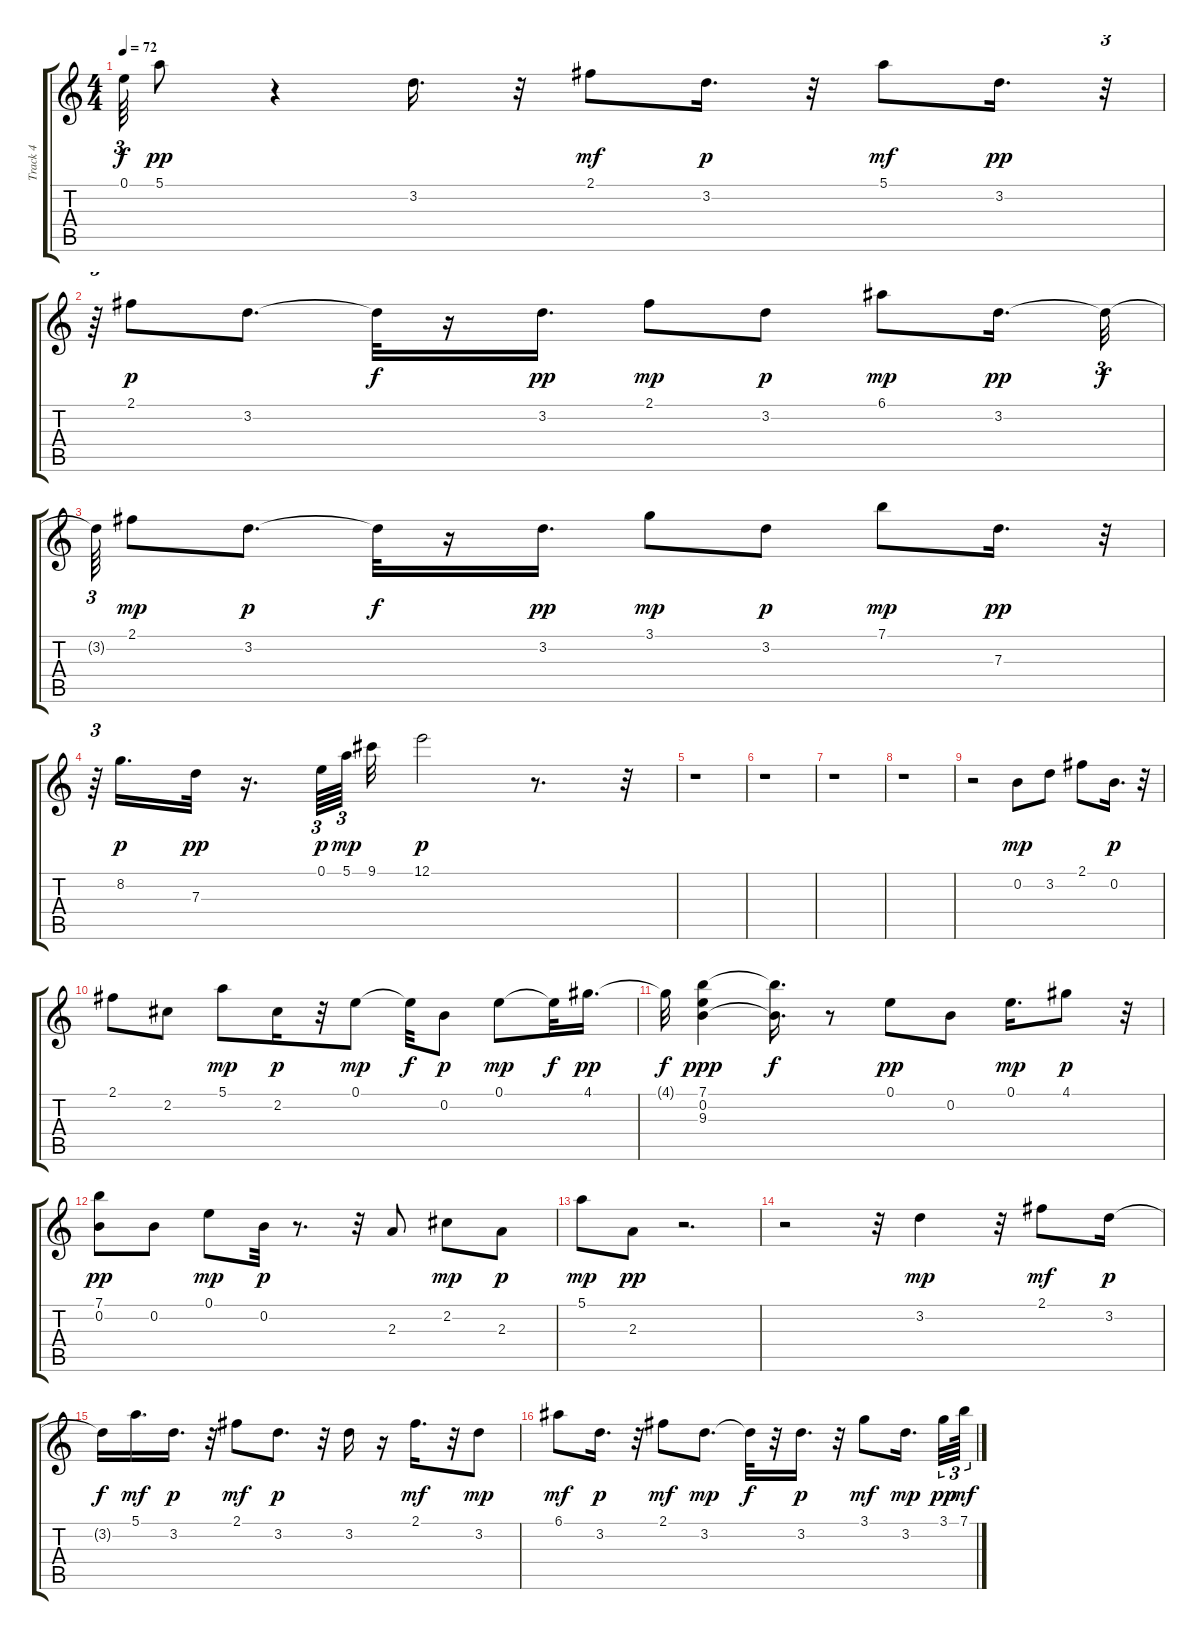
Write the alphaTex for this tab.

\track ("Track 4" "Track 4") {instrument electricguitarclean}
\staff {score tabs}
\tuning (E4 B3 G3 D3 A2 E2) {hide}
\ts (4 4)
\tempo 72
\clef g2
\ks c
0.1{t}.64{tu (3 2) dy f} 5.1.8{dy pp} r.4 3.2.16{d} r.32 2.1.8{dy mf} 3.2.16{d dy p} r.32 5.1.8{dy mf} 3.2.16{d dy pp} r.32{tu (3 2)} |
r.64{tu (3 2)} 2.1.8{dy p} 3.2.8{d} 3.2{t}.32{dy f} r.16 3.2.16{d dy pp} 2.1.8{dy mp} 3.2.8{dy p} 6.1.8{dy mp} 3.2.16{d dy pp} 3.2{t}.32{tu (3 2) dy f} |
3.2{t}.64{tu (3 2)} 2.1.8{dy mp} 3.2.8{d dy p} 3.2{t}.32{dy f} r.16 3.2.16{d dy pp} 3.1.8{dy mp} 3.2.8{dy p} 7.1.8{dy mp} 7.3.16{d dy pp} r.32{tu (3 2)} |
r.64{tu (3 2)} 8.2.16{d dy p} 7.3.32{dy pp} r.16{d} 0.1.64{tu (3 2) dy p} 5.1.64{tu (3 2) dy mp} 9.1.32 12.1.2{dy p} r.8{d} r.32 |
r.1 |
r.1 |
r.1 |
r.1 |
r.2 0.2.8{dy mp} 3.2.8 2.1.8 0.2.16{d dy p} r.32 |
2.1.8 2.2.8 5.1.8{dy mp} 2.2.16{dy p} r.32 0.1.8{dy mp} 0.1{t}.32{dy f} 0.2.8{dy p} 0.1.8{dy mp} 0.1{t}.32{dy f} 4.1.16{d dy pp} |
4.1{t}.32{dy f} (7.1 0.2 9.3).4{dy ppp} (7.1{t} 0.2{t}).16{d dy f} r.8 0.1.8{dy pp} 0.2.8 0.1.16{d dy mp} 4.1.8{dy p} r.32 |
(7.1 0.2).8{dy pp} 0.2.8 0.1.8{dy mp} 0.2.32{dy p} r.8{d} r.32 2.3.8 2.2.8{dy mp} 2.3.8{dy p} |
5.1.8{dy mp} 2.3.8{dy pp} r.2{d} |
r.2 r.32 3.2.4{dy mp} r.32 2.1.8{dy mf} 3.2.16{dy p} |
3.2{t}.16{dy f} 5.1.16{d dy mf} 3.2.16{d dy p} r.32 2.1.8{dy mf} 3.2.8{d dy p} r.32 3.2.16 r.16 2.1.16{d dy mf} r.32 3.2.8{dy mp} |
6.1.8{dy mf} 3.2.16{d dy p} r.32 2.1.8{dy mf} 3.2.8{d dy mp} 3.2{t}.32{dy f} r.32 3.2.16{d dy p} r.32 3.1.8{dy mf} 3.2.16{d dy mp} 3.1.32{tu (3 2) dy pp} 7.1.64{tu (3 2) dy mf}
